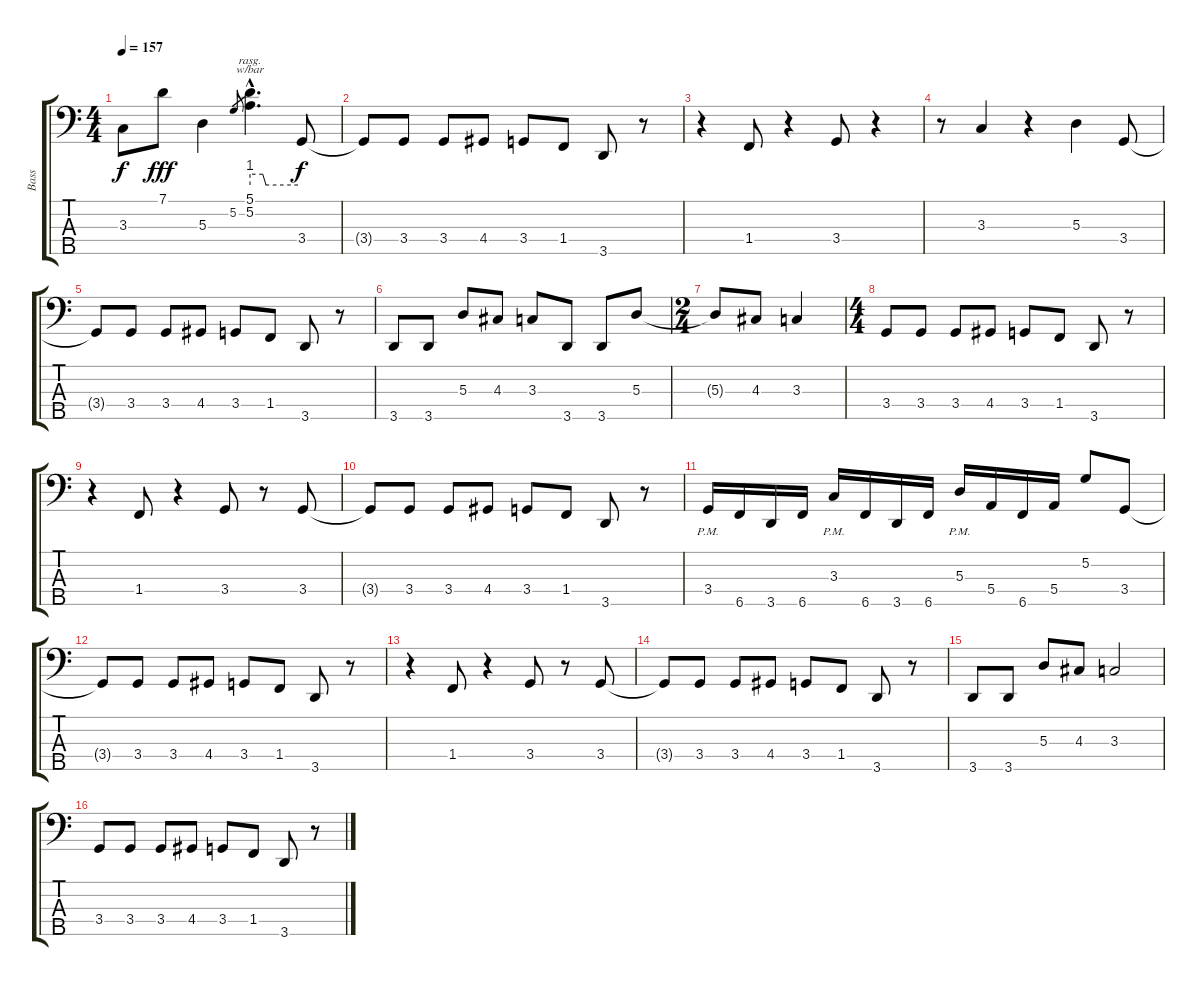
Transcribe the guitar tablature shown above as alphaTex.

\track ("Bass" "Bass") {instrument slapbass2}
\staff {score tabs}
\tuning (G2 D2 A1 E1 B0) {hide}
\ts (4 4)
\tempo 157
\clef f4
\ks c
3.3{t}.8{dy f} 7.1.8{dy fff instrument slapbass2} 5.3.4{instrument slapbass1} 5.2.8{gr} (5.1{hac} 5.2{hac}).4{d tbe (custom default 0 4 16 4 20 0 60 0) rasg ii instrument slapbass2} 3.4.8{dy f} |
3.4{t}.8 3.4.8 3.4.8 4.4.8 3.4.8 1.4.8 3.5.8 r.8 |
r.4 1.4.8 r.4 3.4.8 r.4 |
r.8 3.3.4 r.4 5.3.4 3.4.8 |
3.4{t}.8 3.4.8 3.4.8 4.4.8 3.4.8 1.4.8 3.5.8 r.8 |
3.5.8 3.5.8 5.3.8 4.3.8 3.3.8 3.5.8 3.5.8 5.3.8 |
\ts (2 4)
5.3{t}.8 4.3.8 3.3.4 |
\ts (4 4)
3.4.8 3.4.8 3.4.8 4.4.8 3.4.8 1.4.8 3.5.8 r.8 |
r.4 1.4.8 r.4 3.4.8 r.8 3.4.8 |
3.4{t}.8 3.4.8 3.4.8 4.4.8 3.4.8 1.4.8 3.5.8 r.8 |
3.4{pm}.16{instrument slapbass1} 6.5.16 3.5.16 6.5.16 3.3{pm}.16 6.5.16 3.5.16 6.5.16 5.3{pm}.16 5.4.16 6.5.16 5.4.16 5.2.8 3.4.8{instrument slapbass2} |
3.4{t}.8 3.4.8 3.4.8 4.4.8 3.4.8 1.4.8 3.5.8 r.8 |
r.4 1.4.8 r.4 3.4.8 r.8 3.4.8 |
3.4{t}.8 3.4.8 3.4.8 4.4.8 3.4.8 1.4.8 3.5.8 r.8 |
3.5.8 3.5.8 5.3.8 4.3.8 3.3.2 |
3.4.8 3.4.8 3.4.8 4.4.8 3.4.8 1.4.8 3.5.8 r.8
